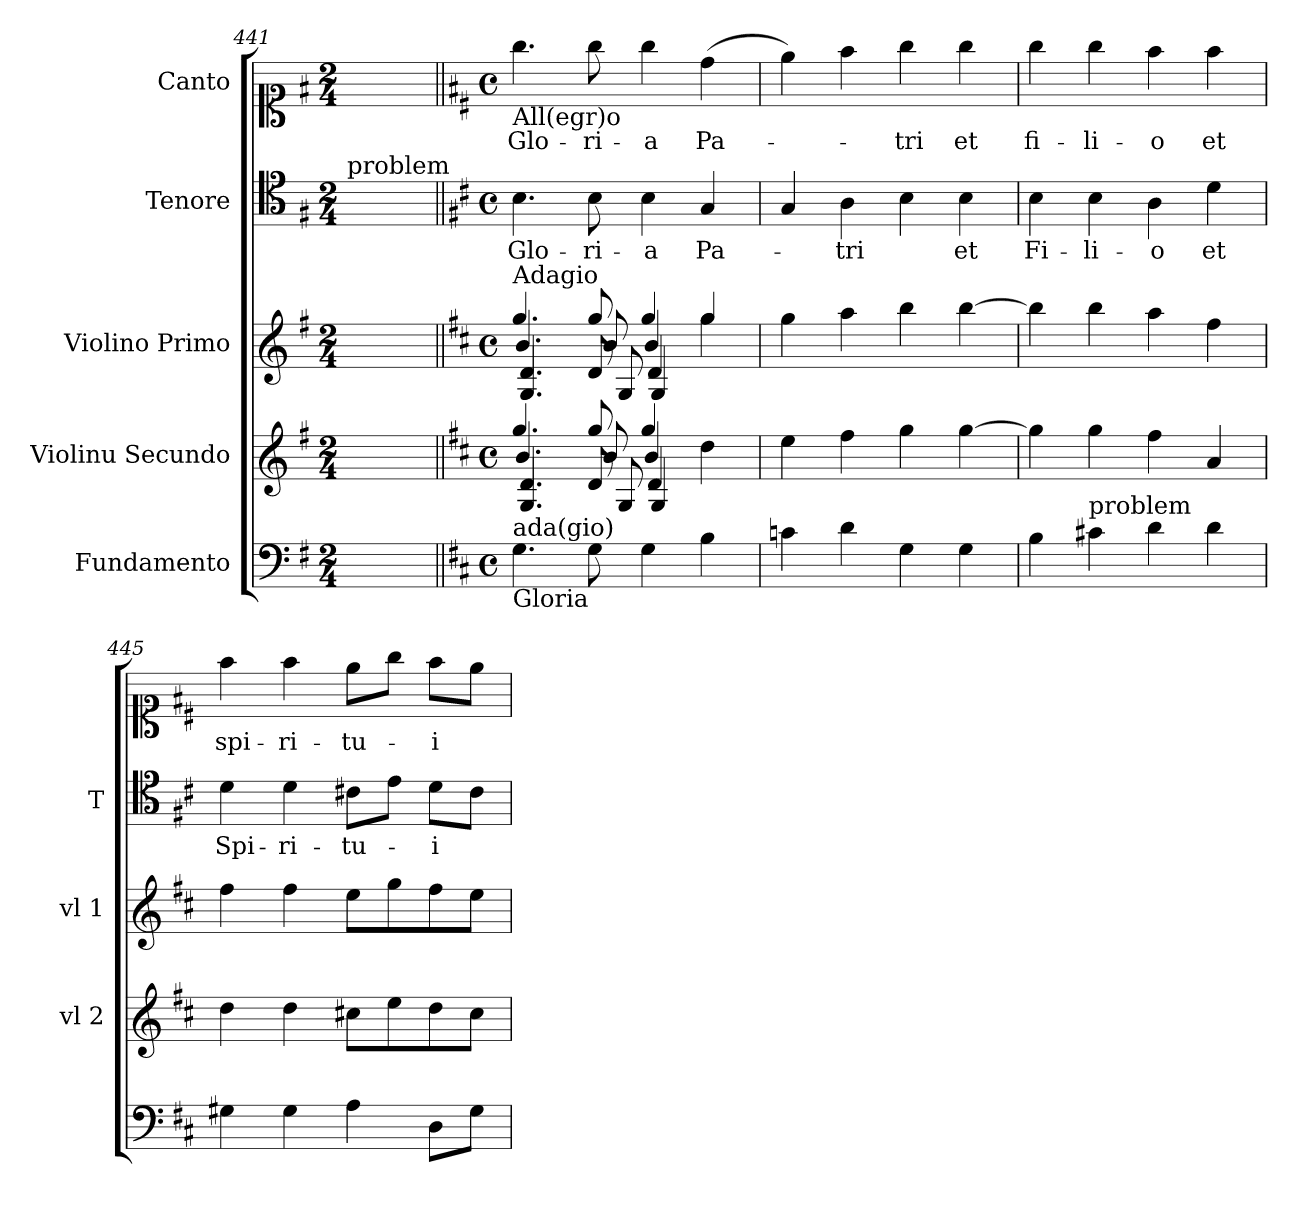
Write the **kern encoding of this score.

**kern	**kern	**kern	**kern	**text	**kern	**text
*part5	*part4	*part3	*part2	*part2	*part1	*part1
*staff5	*staff4	*staff3	*staff2	*staff2	*staff1	*staff1
*I"Fundamento	*I"Violinu Secundo	*I"Violino Primo	*I"Tenore	*	*I"Canto	*
*	*I'vl 2	*I'vl 1	*I'T	*	*	*
*clefF4	*clefG2	*clefG2	*clefC4	*	*clefC1	*
*k[f#]	*k[f#]	*k[f#]	*k[f#]	*	*k[f#]	*
*G:	*G:	*G:	*G:	*	*G:	*
*M2/4	*M2/4	*M2/4	*M2/4	*	*M2/4	*
=441	=441	=441	=441	=441	=441	=441
!	!	!	!LO:TX:a:t=problem	!	!	!
2ryy	2ryy	2ryy	2ryy	.	2ryy	.
=442||	=442||	=442||	=442||	=442||	=442||	=442||
*k[f#c#]	*k[f#c#]	*k[f#c#]	*k[f#c#]	*	*k[f#c#]	*
*D:	*D:	*D:	*D:	*	*D:	*
*M4/4	*M4/4	*M4/4	*M4/4	*	*M4/4	*
*met(c)	*met(c)	*met(c)	*met(c)	*	*met(c)	*
*	*^	*^	*	*	*	*
*	*	*^	*	*^	*	*	*	*
*	*	*	*^	*	*	*^	*	*	*	*
!	!	!	!	!	!	!	!	!	!	!	!LO:TX:b:t=All(egr)o	!
!	!	!	!	!	!LO:TX:a:t=Adagio	!	!	!	!	!	!	!
!LO:TX:b:t=Gloria	!	!	!	!	!	!	!	!	!	!	!	!
!LO:TX:a:t=ada(gio)	!	!	!	!	!	!	!	!	!	!	!	!
4.G\	4.gg/	4.b/	4.d/	4.G/	4.gg/	4.b/	4.d/	4.G/	4.B\	Glo-	4.gg\	Glo-
8G\	8gg/	8b/	8d/	8G/	8gg/	8b/	8d/	8G/	8B\	-ri-	8gg\	-ri-
4G\	4gg/	4b/	4d/	4G/	4gg/	4b/	4d/	4G/	4B\	-a	4gg\	-a
4B\	4dd\	4b\yy	4d/yy	4G/yy	4gg/	4gg\	4d/yy	4G/yy	4G/	Pa-	(4dd\	Pa-
*	*v	*v	*v	*v	*	*	*	*	*	*	*	*
*	*	*v	*v	*v	*v	*	*	*	*
=443	=443	=443	=443	=443	=443	=443
4cn\	4ee\	4gg\	4G/	.	4ee\)	.
4d\	4ff#\	4aa\	4A\	-tri	4ff#\	.
4G\	4gg\	4bb\	4B\	.	4gg\	-tri
4G\	[4gg\	[4bb\	4B\	et	4gg\	et
=444	=444	=444	=444	=444	=444	=444
4B\	4gg\]	4bb\]	4B\	Fi-	4gg\	fi-
!LO:TX:a:t=problem	!	!	!	!	!	!
4c#X\	4gg\	4bb\	4B\	-li-	4gg\	-li-
4d\	4ff#\	4aa\	4A\	-o	4ff#\	-o
4d\	4a/	4ff#\	4d\	et	4ff#\	et
=445	=445	=445	=445	=445	=445	=445
4G#X\	4dd\	4ff#\	4d\	Spi-	4ff#\	spi-
4G#\	4dd\	4ff#\	4d\	-ri-	4ff#\	-ri-
4A\	8cc#X\L	8ee\L	8c#X\L	-tu-	8ee\L	-tu-
.	8ee\	8gg\	8e\J	.	8gg\J	.
8D\L	8dd\	8ff#\	8d\L	-i	8ff#\L	-i
8G#\J	8cc#\J	8ee\J	8c#\J	.	8ee\J	.
=	=	=	=	=	=	=
*-	*-	*-	*-	*-	*-	*-
